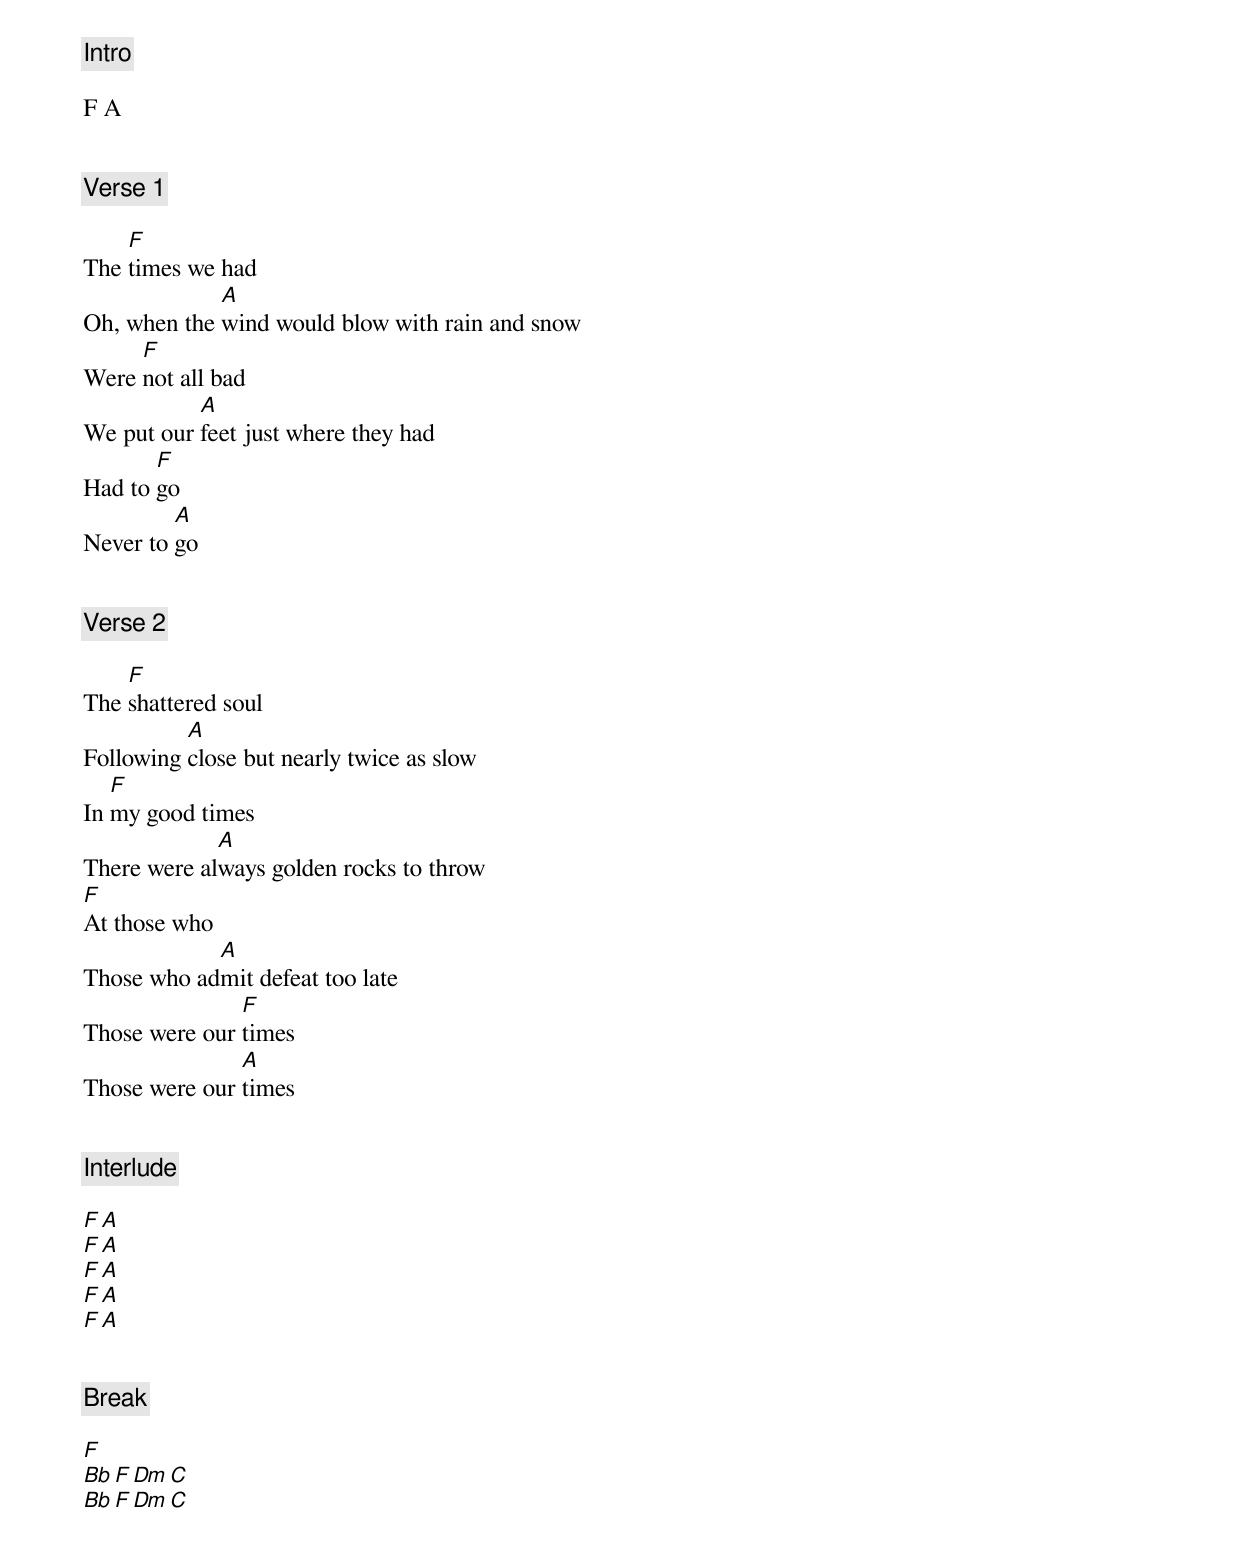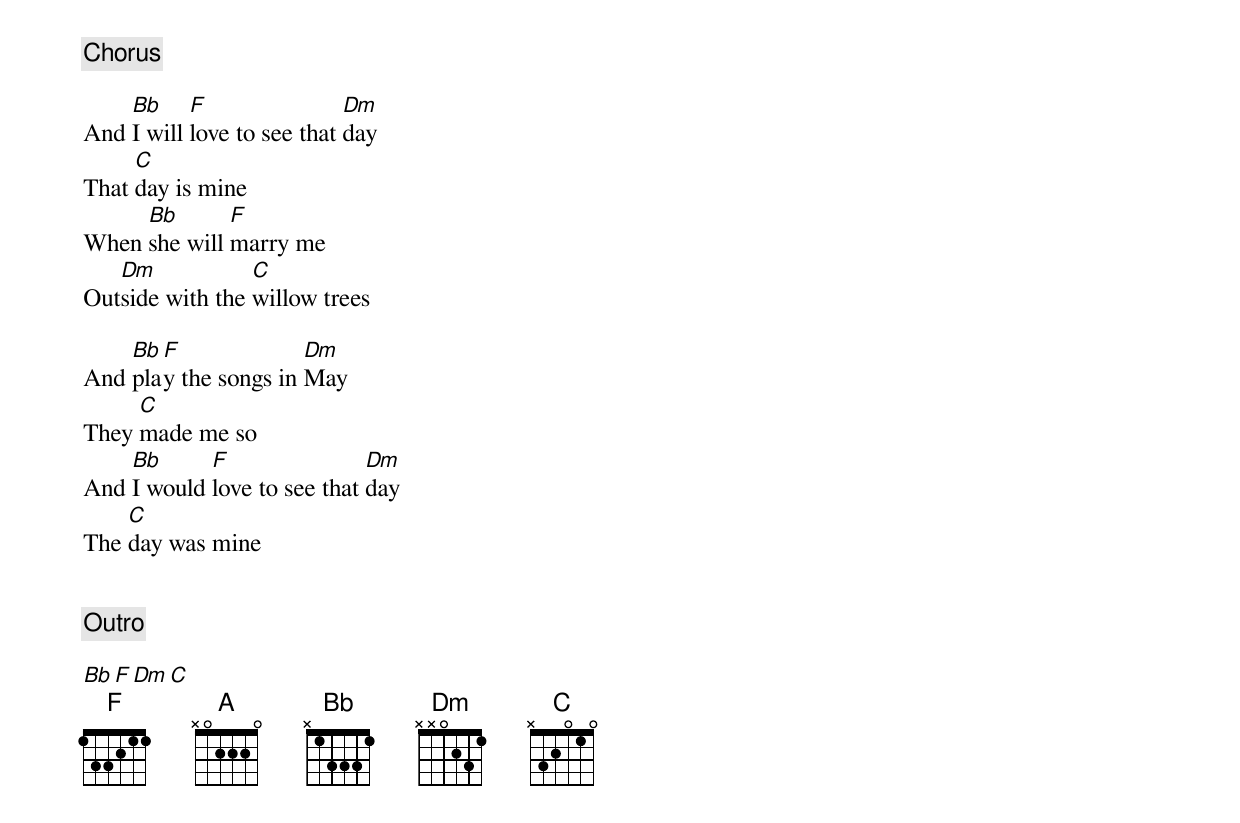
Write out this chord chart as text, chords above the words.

[Intro]

F A


[Verse 1]

    F
The times we had
             A
Oh, when the wind would blow with rain and snow
     F
Were not all bad
           A
We put our feet just where they had
       F
Had to go
         A
Never to go


[Verse 2]

    F
The shattered soul
          A
Following close but nearly twice as slow
   F
In my good times
             A
There were always golden rocks to throw
F
At those who
            A
Those who admit defeat too late
               F
Those were our times
               A
Those were our times


[Interlude]

F A
F A
F A
F A
F A


[Break]

F
Bb F Dm C
Bb F Dm C


[Chorus]

    Bb     F                Dm
And I will love to see that day
     C
That day is mine
     Bb       F
When she will marry me
   Dm            C
Outside with the willow trees

    Bb F              Dm
And play the songs in May
     C
They made me so
    Bb      F                Dm
And I would love to see that day
    C
The day was mine


[Outro]

Bb F Dm C
